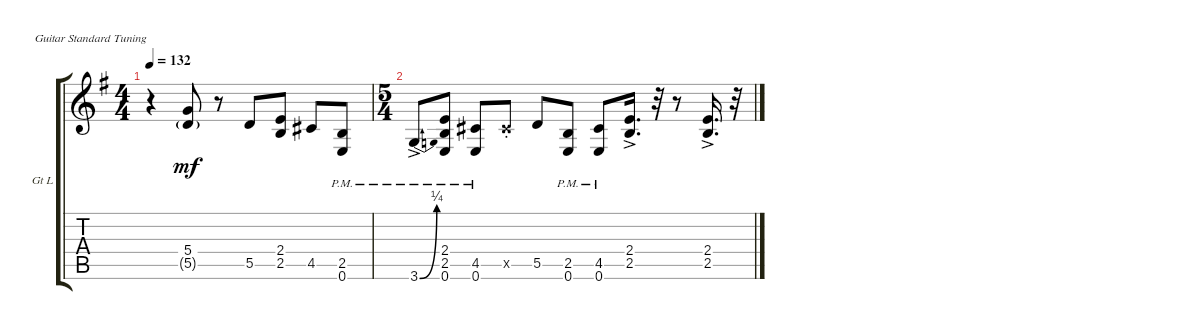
\bracketExtendMode groupsimilarinstruments
\firstSystemTrackNameOrientation horizontal
\otherSystemsTrackNameOrientation horizontal
\track ("Guitar - left" "Gt L") {instrument electricguitarclean}
\staff {score tabs}
\tuning (E4 B3 G3 D3 A2 E2)
\ts (4 4)
\tempo 132
\clef g2
\ks g
r.4{dy mf} (5.4 5.5{g}).8 r.8 5.5.8 (2.4 2.5).8 4.5.8 (2.5 0.6{pm}).8 |
\ts (5 4)
3.6{be (bend 7.8 0 27.599999999999998 1) ac pm}.8 (2.4 2.5 0.6{pm}).8 (4.5 0.6{pm}).8 4.5{st x}.8 5.5.8 (2.5 0.6{pm}).8 (4.5 0.6{pm}).8 (2.4{ac} 2.5).16{d} r.32 r.8 (2.4{ac} 2.5).16{d} r.32
